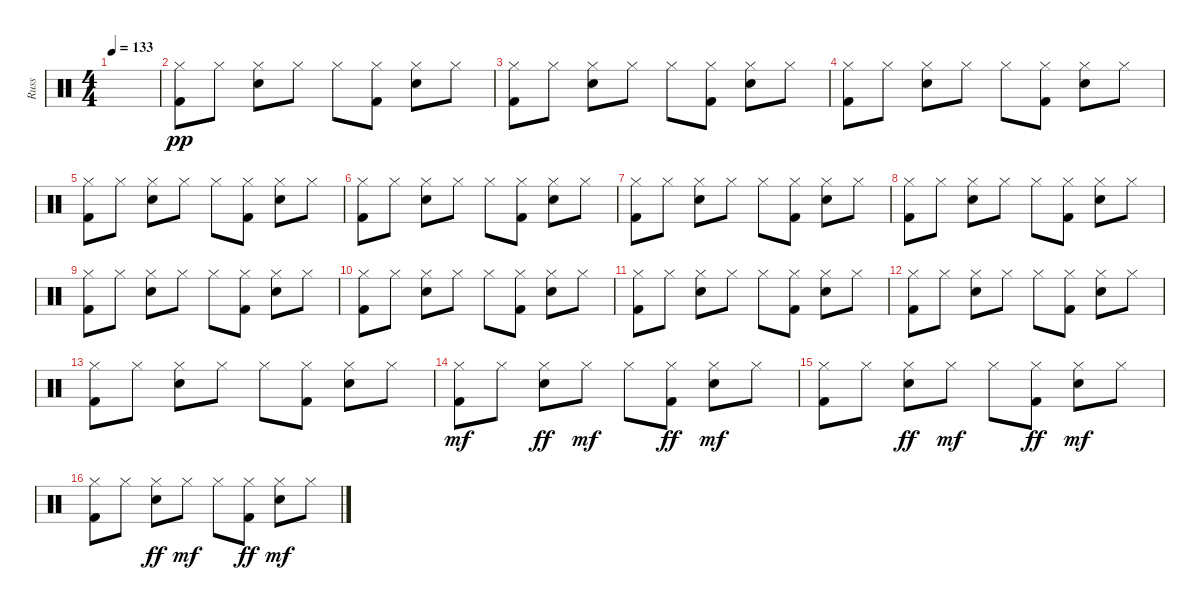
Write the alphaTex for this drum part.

\track ("Russ" "Russ") {instrument percussion}
\staff {score}
\articulation defaults
\ts (4 4)
\tempo 133
\clef neutral
\ks c
|
("Kick (hit) 2" "Hi-Hat (closed)").8{dy pp} "Hi-Hat (closed)".8 ("Snare (hit) 2" "Hi-Hat (closed)").8 "Hi-Hat (closed)".8 "Hi-Hat (closed)".8 ("Kick (hit) 2" "Hi-Hat (closed)").8 ("Snare (hit) 2" "Hi-Hat (closed)").8 "Hi-Hat (closed)".8 |
("Kick (hit) 2" "Hi-Hat (closed)").8 "Hi-Hat (closed)".8 ("Snare (hit) 2" "Hi-Hat (closed)").8 "Hi-Hat (closed)".8 "Hi-Hat (closed)".8 ("Kick (hit) 2" "Hi-Hat (closed)").8 ("Snare (hit) 2" "Hi-Hat (closed)").8 "Hi-Hat (closed)".8 |
("Kick (hit) 2" "Hi-Hat (closed)").8 "Hi-Hat (closed)".8 ("Snare (hit) 2" "Hi-Hat (closed)").8 "Hi-Hat (closed)".8 "Hi-Hat (closed)".8 ("Kick (hit) 2" "Hi-Hat (closed)").8 ("Snare (hit) 2" "Hi-Hat (closed)").8 "Hi-Hat (closed)".8 |
("Kick (hit) 2" "Hi-Hat (closed)").8 "Hi-Hat (closed)".8 ("Snare (hit) 2" "Hi-Hat (closed)").8 "Hi-Hat (closed)".8 "Hi-Hat (closed)".8 ("Kick (hit) 2" "Hi-Hat (closed)").8 ("Snare (hit) 2" "Hi-Hat (closed)").8 "Hi-Hat (closed)".8 |
("Kick (hit) 2" "Hi-Hat (closed)").8 "Hi-Hat (closed)".8 ("Snare (hit) 2" "Hi-Hat (closed)").8 "Hi-Hat (closed)".8 "Hi-Hat (closed)".8 ("Kick (hit) 2" "Hi-Hat (closed)").8 ("Snare (hit) 2" "Hi-Hat (closed)").8 "Hi-Hat (closed)".8 |
("Kick (hit) 2" "Hi-Hat (closed)").8 "Hi-Hat (closed)".8 ("Snare (hit) 2" "Hi-Hat (closed)").8 "Hi-Hat (closed)".8 "Hi-Hat (closed)".8 ("Kick (hit) 2" "Hi-Hat (closed)").8 ("Snare (hit) 2" "Hi-Hat (closed)").8 "Hi-Hat (closed)".8 |
("Kick (hit) 2" "Hi-Hat (closed)").8 "Hi-Hat (closed)".8 ("Snare (hit) 2" "Hi-Hat (closed)").8 "Hi-Hat (closed)".8 "Hi-Hat (closed)".8 ("Kick (hit) 2" "Hi-Hat (closed)").8 ("Snare (hit) 2" "Hi-Hat (closed)").8 "Hi-Hat (closed)".8 |
("Kick (hit) 2" "Hi-Hat (closed)").8 "Hi-Hat (closed)".8 ("Snare (hit) 2" "Hi-Hat (closed)").8 "Hi-Hat (closed)".8 "Hi-Hat (closed)".8 ("Kick (hit) 2" "Hi-Hat (closed)").8 ("Snare (hit) 2" "Hi-Hat (closed)").8 "Hi-Hat (closed)".8 |
("Kick (hit) 2" "Hi-Hat (closed)").8 "Hi-Hat (closed)".8 ("Snare (hit) 2" "Hi-Hat (closed)").8 "Hi-Hat (closed)".8 "Hi-Hat (closed)".8 ("Kick (hit) 2" "Hi-Hat (closed)").8 ("Snare (hit) 2" "Hi-Hat (closed)").8 "Hi-Hat (closed)".8 |
("Kick (hit) 2" "Hi-Hat (closed)").8 "Hi-Hat (closed)".8 ("Snare (hit) 2" "Hi-Hat (closed)").8 "Hi-Hat (closed)".8 "Hi-Hat (closed)".8 ("Kick (hit) 2" "Hi-Hat (closed)").8 ("Snare (hit) 2" "Hi-Hat (closed)").8 "Hi-Hat (closed)".8 |
("Kick (hit) 2" "Hi-Hat (closed)").8 "Hi-Hat (closed)".8 ("Snare (hit) 2" "Hi-Hat (closed)").8 "Hi-Hat (closed)".8 "Hi-Hat (closed)".8 ("Kick (hit) 2" "Hi-Hat (closed)").8 ("Snare (hit) 2" "Hi-Hat (closed)").8 "Hi-Hat (closed)".8 |
("Kick (hit) 2" "Hi-Hat (closed)").8 "Hi-Hat (closed)".8 ("Snare (hit) 2" "Hi-Hat (closed)").8 "Hi-Hat (closed)".8 "Hi-Hat (closed)".8 ("Kick (hit) 2" "Hi-Hat (closed)").8 ("Snare (hit) 2" "Hi-Hat (closed)").8 "Hi-Hat (closed)".8 |
("Kick (hit) 2" "Hi-Hat (closed)").8{dy mf} "Hi-Hat (closed)".8 ("Snare (hit) 2" "Hi-Hat (closed)").8{dy ff} "Hi-Hat (closed)".8{dy mf} "Hi-Hat (closed)".8 ("Kick (hit) 2" "Hi-Hat (closed)").8{dy ff} ("Snare (hit) 2" "Hi-Hat (closed)").8{dy mf} "Hi-Hat (closed)".8 |
("Kick (hit) 2" "Hi-Hat (closed)").8 "Hi-Hat (closed)".8 ("Snare (hit) 2" "Hi-Hat (closed)").8{dy ff} "Hi-Hat (closed)".8{dy mf} "Hi-Hat (closed)".8 ("Kick (hit) 2" "Hi-Hat (closed)").8{dy ff} ("Snare (hit) 2" "Hi-Hat (closed)").8{dy mf} "Hi-Hat (closed)".8 |
("Kick (hit) 2" "Hi-Hat (closed)").8 "Hi-Hat (closed)".8 ("Snare (hit) 2" "Hi-Hat (closed)").8{dy ff} "Hi-Hat (closed)".8{dy mf} "Hi-Hat (closed)".8 ("Kick (hit) 2" "Hi-Hat (closed)").8{dy ff} ("Snare (hit) 2" "Hi-Hat (closed)").8{dy mf} "Hi-Hat (closed)".8
